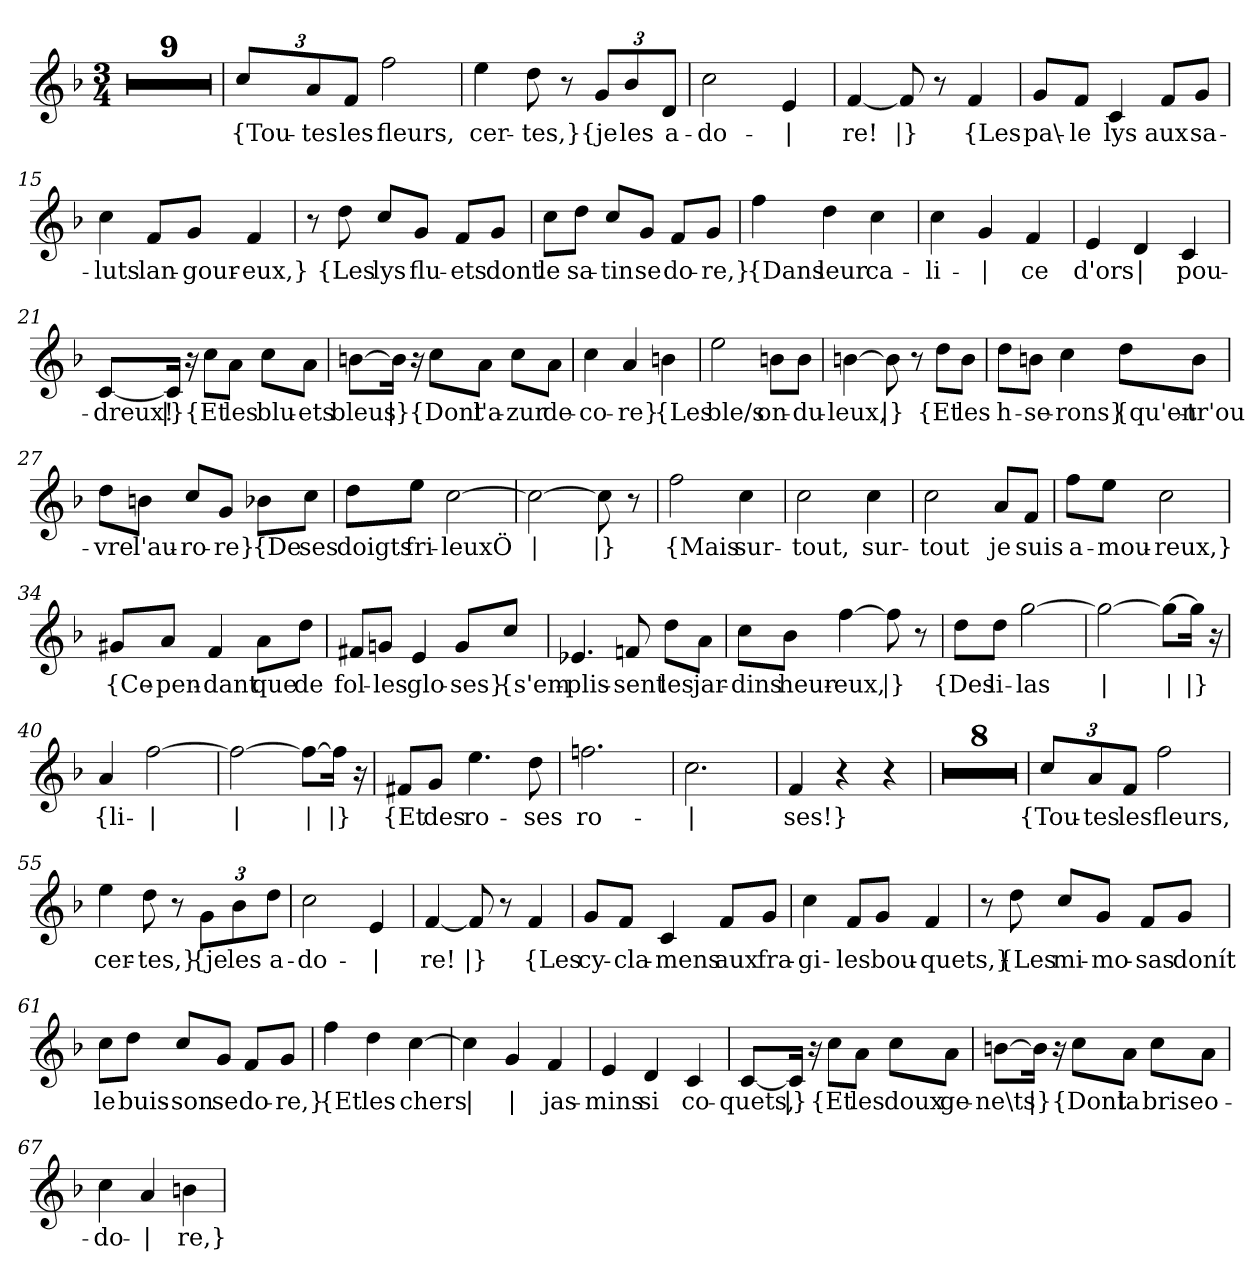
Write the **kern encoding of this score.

**kern	**text
*part1	*part1
*staff1	*staff1
*clefG2	*
*k[b-]	*
*M3/4	*
=1	=1
2.r	.
=2	=2
2.r	.
=3	=3
2.r	.
=4	=4
2.r	.
=5	=5
2.r	.
=6	=6
2.r	.
=7	=7
2.r	.
=8	=8
2.r	.
=9	=9
2.r	.
=10	=10
*Xbrackettup	*
!	!LO:LY:b
12cc/L	{Tou-
!	!LO:LY:b
12a/	-tes
!	!LO:LY:b
12f/J	les
!	!LO:LY:b
2ff\	fleurs,
=11	=11
!	!LO:LY:b
4ee\	cer-
!	!LO:LY:b
8dd\	-tes,}
8r	.
!	!LO:LY:b
12g/L	{je
!	!LO:LY:b
12b-/	les
!	!LO:LY:b
12d/J	a-
=12	=12
!	!LO:LY:b
2cc\	-do-
!	!LO:LY:b
4e/	|
!!LO:LB:g=z
=13	=13
!	!LO:LY:b
[4f/	-re!
!	!LO:LY:b
8f/]	|}
8r	.
!	!LO:LY:b
4f/	{Les
=14	=14
!	!LO:LY:b
8g/L	pa\-
!	!LO:LY:b
8f/J	-le
!	!LO:LY:b
4c/	lys
!	!LO:LY:b
8f/L	aux
!	!LO:LY:b
8g/J	sa-
=15	=15
!	!LO:LY:b
4cc\	-luts
!	!LO:LY:b
8f/L	lan-
!	!LO:LY:b
8g/J	-gour-
!	!LO:LY:b
4f/	-eux,}
=16	=16
8r	.
!	!LO:LY:b
8dd\	{Les
!	!LO:LY:b
8cc/L	lys
!	!LO:LY:b
8g/J	flu-
!	!LO:LY:b
8f/L	-ets
!	!LO:LY:b
8g/J	dont
=17	=17
!	!LO:LY:b
8cc\L	le
!	!LO:LY:b
8dd\J	sa-
!	!LO:LY:b
8cc/L	-tin
!	!LO:LY:b
8g/J	se
!	!LO:LY:b
8f/L	do-
!	!LO:LY:b
8g/J	-re,}
!!LO:LB:g=z
=18	=18
!	!LO:LY:b
4ff\	{Dans
!	!LO:LY:b
4dd\	leur
!	!LO:LY:b
4cc\	ca-
=19	=19
!	!LO:LY:b
4cc\	-li-
!	!LO:LY:b
4g/	|
!	!LO:LY:b
4f/	-ce
=20	=20
!	!LO:LY:b
4e/	d'ors
!	!LO:LY:b
4d/	|
!	!LO:LY:b
4c/	pou-
=21	=21
!	!LO:LY:b
[8c/L	-dreux!
!	!LO:LY:b
16c/Jk]	|}
16r	.
!	!LO:LY:b
8cc\L	{Et
!	!LO:LY:b
8a\J	les
!	!LO:LY:b
8cc\L	blu-
!	!LO:LY:b
8a\J	-ets
=22	=22
!	!LO:LY:b
[8bn\L	bleus
!	!LO:LY:b
16b\Jk]	|}
16r	.
!	!LO:LY:b
8cc\L	{Dont
!	!LO:LY:b
8a\J	l'a-
!	!LO:LY:b
8cc\L	-zur
!	!LO:LY:b
8a\J	de-
=23	=23
!	!LO:LY:b
4cc\	-co-
!	!LO:LY:b
4a/	-re}
!	!LO:LY:b
4bn\	{Les
!!LO:LB:g=z
=24	=24
!	!LO:LY:b
2ee\	ble/s
!	!LO:LY:b
8bn\L	on-
!	!LO:LY:b
8b\J	-du-
=25	=25
!	!LO:LY:b
[4bn\	-leux,
!	!LO:LY:b
8b\]	|}
8r	.
!	!LO:LY:b
8dd\L	{Et
!	!LO:LY:b
8b\J	les
=26	=26
!	!LO:LY:b
8dd\L	h-
!	!LO:LY:b
8bn\J	-se-
!	!LO:LY:b
4cc\	-rons}
!	!LO:LY:b
8dd\L	{qu'en-
!	!LO:LY:b
8b\J	-tr'ou-
=27	=27
!	!LO:LY:b
8dd\L	-vre
!	!LO:LY:b
8bn\J	l'au-
!	!LO:LY:b
8cc/L	-ro-
!	!LO:LY:b
8g/J	-re}
!	!LO:LY:b
8b-X\L	{De
!	!LO:LY:b
8cc\J	ses
=28	=28
!	!LO:LY:b
8dd\L	doigts
!	!LO:LY:b
8ee\J	fri-
!	!LO:LY:b
[2cc\	-leuxÖ
!!LO:LB:g=z
=29	=29
!	!LO:LY:b
2cc\_	|
!	!LO:LY:b
8cc\]	|}
8r	.
=30	=30
!	!LO:LY:b
2ff\	{Mais
!	!LO:LY:b
4cc\	sur-
=31	=31
!	!LO:LY:b
2cc\	-tout,
!	!LO:LY:b
4cc\	sur-
=32	=32
!	!LO:LY:b
2cc\	-tout
!	!LO:LY:b
8a/L	je
!	!LO:LY:b
8f/J	suis
=33	=33
!	!LO:LY:b
8ff\L	a-
!	!LO:LY:b
8ee\J	-mou-
!	!LO:LY:b
2cc\	-reux,}
=34	=34
!	!LO:LY:b
8g#X/L	{Ce-
!	!LO:LY:b
8a/J	-pen-
!	!LO:LY:b
4f/	-dant
!	!LO:LY:b
8a\L	que
!	!LO:LY:b
8dd\J	de
!!LO:LB:g=z
=35	=35
!	!LO:LY:b
8f#X/L	fol-
!	!LO:LY:b
8gn/J	-les
!	!LO:LY:b
4e/	glo-
!	!LO:LY:b
8g/L	-ses}
!	!LO:LY:b
8cc/J	{s'em-
=36	=36
!	!LO:LY:b
4.e-X/	-plis-
!	!LO:LY:b
8fn/	-sent
!	!LO:LY:b
8dd\L	les
!	!LO:LY:b
8a\J	jar-
=37	=37
!	!LO:LY:b
8cc\L	-dins
!	!LO:LY:b
8b-\J	heur-
!	!LO:LY:b
[4ff\	-eux,
!	!LO:LY:b
8ff\]	|}
8r	.
=38	=38
!	!LO:LY:b
8dd\L	{Des
!	!LO:LY:b
8dd\J	li-
!	!LO:LY:b
[2gg\	-las
=39	=39
!	!LO:LY:b
2gg\_	|
!	!LO:LY:b
8gg\L_	|
!	!LO:LY:b
16gg\Jk]	|}
16r	.
=40	=40
!	!LO:LY:b
4a/	{li-
!	!LO:LY:b
[2ff\	|
!!LO:LB:g=z
=41	=41
!	!LO:LY:b
2ff\_	|
!	!LO:LY:b
8ff\L_	|
!	!LO:LY:b
16ff\Jk]	|}
16r	.
=42	=42
!	!LO:LY:b
8f#X/L	{Et
!	!LO:LY:b
8g/J	des
!	!LO:LY:b
4.ee\	ro-
!	!LO:LY:b
8dd\	-ses
=43	=43
!	!LO:LY:b
2.ffn\	ro-
=44	=44
!	!LO:LY:b
2.cc\	|
=45	=45
!	!LO:LY:b
4f/	-ses!}
4r	.
4r	.
=46	=46
2.r	.
=47	=47
2.r	.
=48	=48
2.r	.
=49	=49
2.r	.
=50	=50
2.r	.
=51	=51
2.r	.
=52	=52
2.r	.
=53	=53
2.r	.
!!LO:LB:g=z
=54	=54
!	!LO:LY:b
12cc/L	{Tou-
!	!LO:LY:b
12a/	-tes
!	!LO:LY:b
12f/J	les
!	!LO:LY:b
2ff\	fleurs,
=55	=55
!	!LO:LY:b
4ee\	cer-
!	!LO:LY:b
8dd\	-tes,}
8r	.
!	!LO:LY:b
12g\L	{je
!	!LO:LY:b
12b-\	les
!	!LO:LY:b
12dd\J	a-
=56	=56
!	!LO:LY:b
2cc\	-do-
!	!LO:LY:b
4e/	|
=57	=57
!	!LO:LY:b
[4f/	-re!
!	!LO:LY:b
8f/]	|}
8r	.
!	!LO:LY:b
4f/	{Les
=58	=58
!	!LO:LY:b
8g/L	cy-
!	!LO:LY:b
8f/J	-cla-
!	!LO:LY:b
4c/	-mens
!	!LO:LY:b
8f/L	aux
!	!LO:LY:b
8g/J	fra-
!!LO:LB:g=z
=59	=59
!	!LO:LY:b
4cc\	-gi-
!	!LO:LY:b
8f/L	-les
!	!LO:LY:b
8g/J	bou-
!	!LO:LY:b
4f/	-quets,}
=60	=60
8r	.
!	!LO:LY:b
8dd\	{Les
!	!LO:LY:b
8cc/L	mi-
!	!LO:LY:b
8g/J	-mo-
!	!LO:LY:b
8f/L	-sas
!	!LO:LY:b
8g/J	donít
=61	=61
!	!LO:LY:b
8cc\L	le
!	!LO:LY:b
8dd\J	buis-
!	!LO:LY:b
8cc/L	-son
!	!LO:LY:b
8g/J	se
!	!LO:LY:b
8f/L	do-
!	!LO:LY:b
8g/J	-re,}
=62	=62
!	!LO:LY:b
4ff\	{Et
!	!LO:LY:b
4dd\	les
!	!LO:LY:b
[4cc\	chers
=63	=63
!	!LO:LY:b
4cc\]	|
!	!LO:LY:b
4g/	|
!	!LO:LY:b
4f/	jas-
!!LO:LB:g=z
=64	=64
!	!LO:LY:b
4e/	-mins
!	!LO:LY:b
4d/	si
!	!LO:LY:b
4c/	co-
=65	=65
!	!LO:LY:b
[8c/L	-quets,
!	!LO:LY:b
16c/Jk]	|}
16r	.
!	!LO:LY:b
8cc\L	{Et
!	!LO:LY:b
8a\J	les
!	!LO:LY:b
8cc\L	doux
!	!LO:LY:b
8a\J	ge-
=66	=66
!	!LO:LY:b
[8bn\L	-ne\ts
!	!LO:LY:b
16b\Jk]	|}
16r	.
!	!LO:LY:b
8cc\L	{Dont
!	!LO:LY:b
8a\J	la
!	!LO:LY:b
8cc\L	brise
!	!LO:LY:b
8a\J	o-
=67	=67
!	!LO:LY:b
4cc\	-do-
!	!LO:LY:b
4a/	|
!	!LO:LY:b
4bn\	-re,}
=	=
*-	*-
